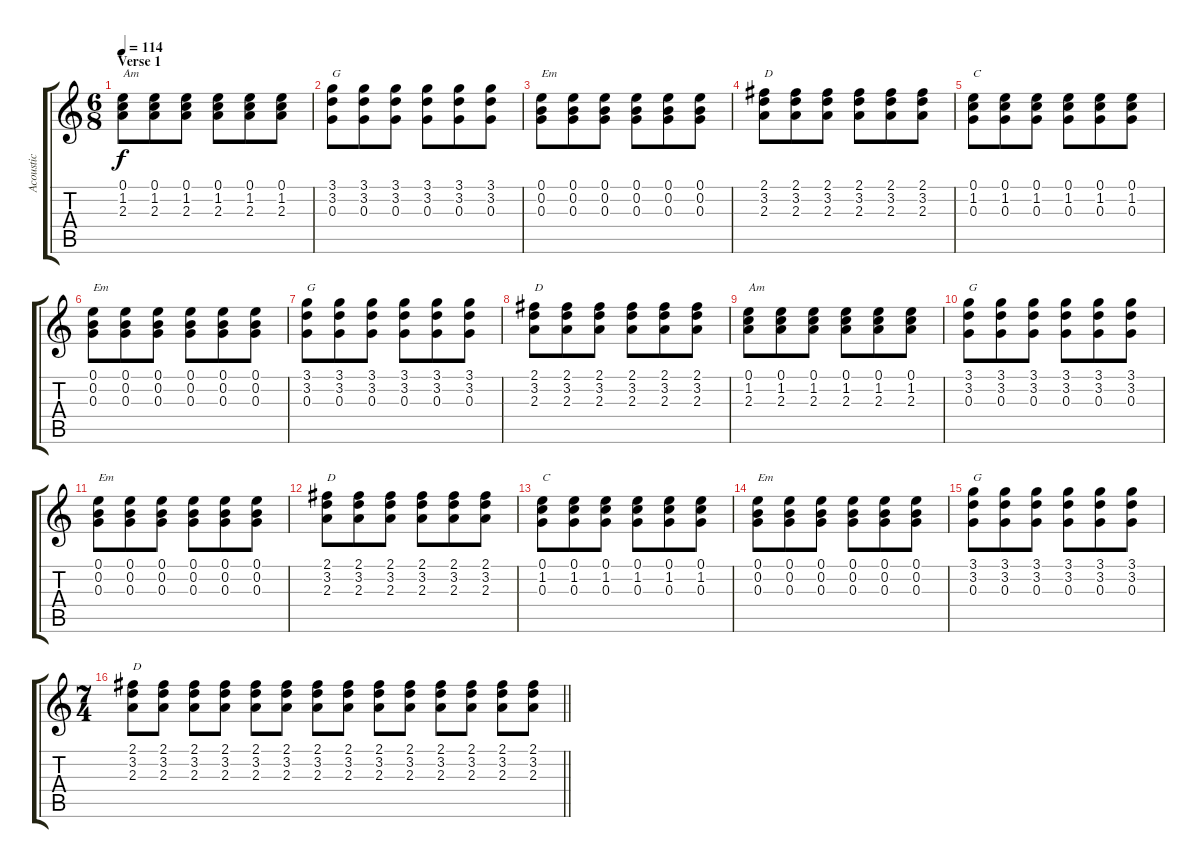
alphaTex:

\track ("Acoustic" "Acoustic") {instrument acousticguitarsteel}
\staff {score tabs}
\tuning (E4 B3 G3 D3 A2 E2) {hide}
\ts (6 8)
\section ("" "Verse 1")
\tempo 114
\clef g2
\ks c
(0.1 1.2 2.3).8{txt "Am" dy f} (0.1 1.2 2.3).8 (0.1 1.2 2.3).8 (0.1 1.2 2.3).8 (0.1 1.2 2.3).8 (0.1 1.2 2.3).8 |
(3.1 3.2 0.3).8{txt "G"} (3.1 3.2 0.3).8 (3.1 3.2 0.3).8 (3.1 3.2 0.3).8 (3.1 3.2 0.3).8 (3.1 3.2 0.3).8 |
(0.1 0.2 0.3).8{txt "Em"} (0.1 0.2 0.3).8 (0.1 0.2 0.3).8 (0.1 0.2 0.3).8 (0.1 0.2 0.3).8 (0.1 0.2 0.3).8 |
(2.1 3.2 2.3).8{txt "D"} (2.1 3.2 2.3).8 (2.1 3.2 2.3).8 (2.1 3.2 2.3).8 (2.1 3.2 2.3).8 (2.1 3.2 2.3).8 |
(0.1 1.2 0.3).8{txt "C"} (0.1 1.2 0.3).8 (0.1 1.2 0.3).8 (0.1 1.2 0.3).8 (0.1 1.2 0.3).8 (0.1 1.2 0.3).8 |
(0.1 0.2 0.3).8{txt "Em"} (0.1 0.2 0.3).8 (0.1 0.2 0.3).8 (0.1 0.2 0.3).8 (0.1 0.2 0.3).8 (0.1 0.2 0.3).8 |
(3.1 3.2 0.3).8{txt "G"} (3.1 3.2 0.3).8 (3.1 3.2 0.3).8 (3.1 3.2 0.3).8 (3.1 3.2 0.3).8 (3.1 3.2 0.3).8 |
(2.1 3.2 2.3).8{txt "D"} (2.1 3.2 2.3).8 (2.1 3.2 2.3).8 (2.1 3.2 2.3).8 (2.1 3.2 2.3).8 (2.1 3.2 2.3).8 |
(0.1 1.2 2.3).8{txt "Am"} (0.1 1.2 2.3).8 (0.1 1.2 2.3).8 (0.1 1.2 2.3).8 (0.1 1.2 2.3).8 (0.1 1.2 2.3).8 |
(3.1 3.2 0.3).8{txt "G"} (3.1 3.2 0.3).8 (3.1 3.2 0.3).8 (3.1 3.2 0.3).8 (3.1 3.2 0.3).8 (3.1 3.2 0.3).8 |
(0.1 0.2 0.3).8{txt "Em"} (0.1 0.2 0.3).8 (0.1 0.2 0.3).8 (0.1 0.2 0.3).8 (0.1 0.2 0.3).8 (0.1 0.2 0.3).8 |
(2.1 3.2 2.3).8{txt "D"} (2.1 3.2 2.3).8 (2.1 3.2 2.3).8 (2.1 3.2 2.3).8 (2.1 3.2 2.3).8 (2.1 3.2 2.3).8 |
(0.1 1.2 0.3).8{txt "C"} (0.1 1.2 0.3).8 (0.1 1.2 0.3).8 (0.1 1.2 0.3).8 (0.1 1.2 0.3).8 (0.1 1.2 0.3).8 |
(0.1 0.2 0.3).8{txt "Em"} (0.1 0.2 0.3).8 (0.1 0.2 0.3).8 (0.1 0.2 0.3).8 (0.1 0.2 0.3).8 (0.1 0.2 0.3).8 |
(3.1 3.2 0.3).8{txt "G"} (3.1 3.2 0.3).8 (3.1 3.2 0.3).8 (3.1 3.2 0.3).8 (3.1 3.2 0.3).8 (3.1 3.2 0.3).8 |
\ts (7 4)
\barLineRight lightlight
(2.1 3.2 2.3).8{txt "D"} (2.1 3.2 2.3).8 (2.1 3.2 2.3).8 (2.1 3.2 2.3).8 (2.1 3.2 2.3).8 (2.1 3.2 2.3).8 (2.1 3.2 2.3).8 (2.1 3.2 2.3).8 (2.1 3.2 2.3).8 (2.1 3.2 2.3).8 (2.1 3.2 2.3).8 (2.1 3.2 2.3).8 (2.1 3.2 2.3).8 (2.1 3.2 2.3).8
